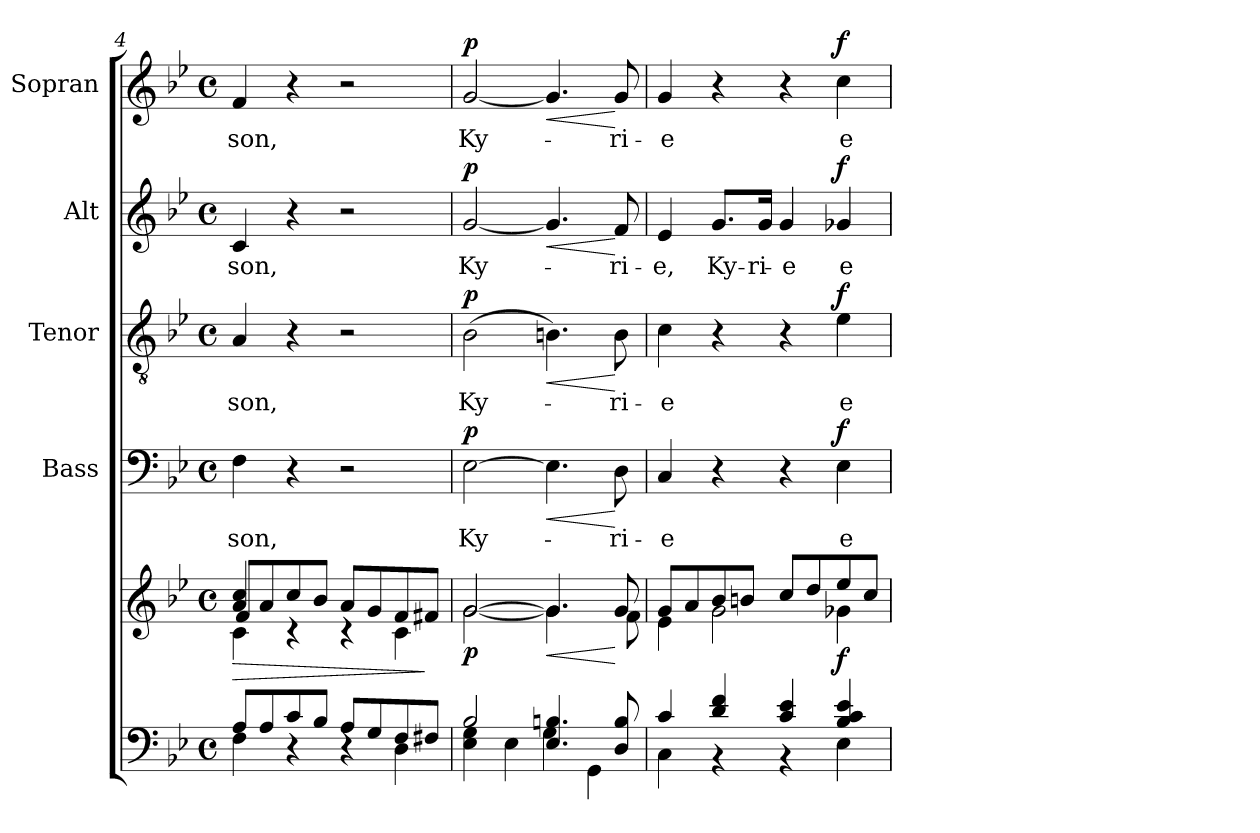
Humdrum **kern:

**kern	**kern	**dynam	**kern	**text	**dynam	**kern	**text	**dynam	**kern	**text	**dynam	**kern	**text	**dynam
*part5	*part5	*part5	*part4	*part4	*part4	*part3	*part3	*part3	*part2	*part2	*part2	*part1	*part1	*part1
*staff6	*staff5	*staff5/6	*staff4	*staff4	*staff4	*staff3	*staff3	*staff3	*staff2	*staff2	*staff2	*staff1	*staff1	*staff1
*	*	*	*I"Bass	*	*	*I"Tenor	*	*	*I"Alt	*	*	*I"Sopran	*	*
*	*	*	*I'B.	*	*	*I'T.	*	*	*I'A.	*	*	*I'S.	*	*
*clefF4	*clefG2	*	*clefF4	*	*	*clefGv2	*	*	*clefG2	*	*	*clefG2	*	*
*k[b-e-]	*k[b-e-]	*	*k[b-e-]	*	*	*k[b-e-]	*	*	*k[b-e-]	*	*	*k[b-e-]	*	*
*B-:	*B-:	*	*B-:	*	*	*B-:	*	*	*B-:	*	*	*B-:	*	*
*M4/4	*M4/4	*	*M4/4	*	*	*M4/4	*	*	*M4/4	*	*	*M4/4	*	*
*met(c)	*met(c)	*	*met(c)	*	*	*met(c)	*	*	*met(c)	*	*	*met(c)	*	*
=4	=4	=4	=4	=4	=4	=4	=4	=4	=4	=4	=4	=4	=4	=4
*^	*^	*	*	*	*	*	*	*	*	*	*	*	*	*
!	!	!	!	!LO:HP:b	!	!LO:LY:b	!	!	!LO:LY:b	!	!	!LO:LY:b	!	!	!LO:LY:b	!
*	*	*	*^	*	*	*	*	*	*	*	*	*	*	*	*	*
8A/L	4F\	4a/ 4cc/	4c\	8f/L	>	4F\	-son,	.	4A/	-son,	.	4c/	-son,	.	4f/	-son,	.
8A/	.	.	.	8a/	.	.	.	.	.	.	.	.	.	.	.	.	.
8c/	4rC	2.ryy	4rc	8cc/	.	4r	.	.	4r	.	.	4r	.	.	4r	.	.
8B-/J	.	.	.	8b-/J	.	.	.	.	.	.	.	.	.	.	.	.	.
8A/L	4rC	.	4rc	8a/L	.	2r	.	.	2r	.	.	2r	.	.	2r	.	.
8G/	.	.	.	8g/	.	.	.	.	.	.	.	.	.	.	.	.	.
8F/	4D\	.	4c\	8f/	.	.	.	.	.	.	.	.	.	.	.	.	.
8F#X/J	.	.	.	8f#X/J	]	.	.	.	.	.	.	.	.	.	.	.	.
=5	=5	=5	=5	=5	=5	=5	=5	=5	=5	=5	=5	=5	=5	=5	=5	=5	=5
!	!	!	!	!	!LO:DY:b	!	!LO:LY:b	!LO:DY:a	!	!LO:LY:b	!LO:DY:a	!	!LO:LY:b	!LO:DY:a	!	!LO:LY:b	!LO:DY:a
*	*	*	*v	*v	*	*	*	*	*	*	*	*	*	*	*	*	*
2B-/	4E-\ 4G\	[>2g/	[<2g\	p	[2E-\	Ky-	p	(>2B-\	Ky-	p	[2g/	Ky-	p	[2g/	Ky-	p
.	4E-\	.	.	.	.	.	.	.	.	.	.	.	.	.	.	.
!	!	!	!	!LO:HP:b	!	!	!LO:HP:b	!	!	!LO:HP:b	!	!	!LO:HP:b	!	!	!LO:HP:b
4.E-/ 4.Bn/	4G\	4.g/]	4.g\]	<	4.E-\]	.	<	4.Bn\)	.	<	4.g/]	.	<	4.g/]	.	<
.	4GG\	.	.	.	.	.	.	.	.	.	.	.	.	.	.	.
!	!	!	!	!	!	!LO:LY:b	!	!	!LO:LY:b	!	!	!LO:LY:b	!	!	!LO:LY:b	!
8D/ 8B/	.	8g/	8f\	[	8D\	-ri-	[	8B\	-ri-	[	8f/	-ri-	[	8g/	-ri-	[
!!LO:LB:g=z
=6	=6	=6	=6	=6	=6	=6	=6	=6	=6	=6	=6	=6	=6	=6	=6	=6
!	!	!	!	!	!	!LO:LY:b	!	!	!LO:LY:b	!	!	!LO:LY:b	!	!	!LO:LY:b	!
4c/	4C\	8g/L	4e-\	.	4C/	-e	.	4c\	-e	.	4e-/	-e,	.	4g/	-e	.
.	.	8a/	.	.	.	.	.	.	.	.	.	.	.	.	.	.
!	!	!	!	!	!	!	!	!	!	!	!	!LO:LY:b	!	!	!	!
4d/ 4f/	4rBB	8b-/	2g\	.	4r	.	.	4r	.	.	8.g/L	Ky-	.	4r	.	.
.	.	8bn/J	.	.	.	.	.	.	.	.	.	.	.	.	.	.
!	!	!	!	!	!	!	!	!	!	!	!	!LO:LY:b	!	!	!	!
.	.	.	.	.	.	.	.	.	.	.	16g/Jk	-ri-	.	.	.	.
!	!	!	!	!	!	!	!	!	!	!	!	!LO:LY:b	!	!	!	!
4c/ 4e-/	4rBB	8cc/L	.	.	4r	.	.	4r	.	.	4g/	-e	.	4r	.	.
.	.	8dd/	.	.	.	.	.	.	.	.	.	.	.	.	.	.
!	!	!	!	!LO:DY:b	!	!LO:LY:b	!LO:DY:a	!	!LO:LY:b	!LO:DY:a	!	!LO:LY:b	!LO:DY:a	!	!LO:LY:b	!LO:DY:a
4B-/ 4c/ 4e-/	4E-\	8ee-/	4g-X\	f	4E-\	e-	f	4e-\	e-	f	4g-X/	e-	f	4cc\	e-	f
.	.	8cc/J	.	.	.	.	.	.	.	.	.	.	.	.	.	.
*v	*v	*	*	*	*	*	*	*	*	*	*	*	*	*	*	*
*	*v	*v	*	*	*	*	*	*	*	*	*	*	*	*	*
=	=	=	=	=	=	=	=	=	=	=	=	=	=	=
*-	*-	*-	*-	*-	*-	*-	*-	*-	*-	*-	*-	*-	*-	*-
